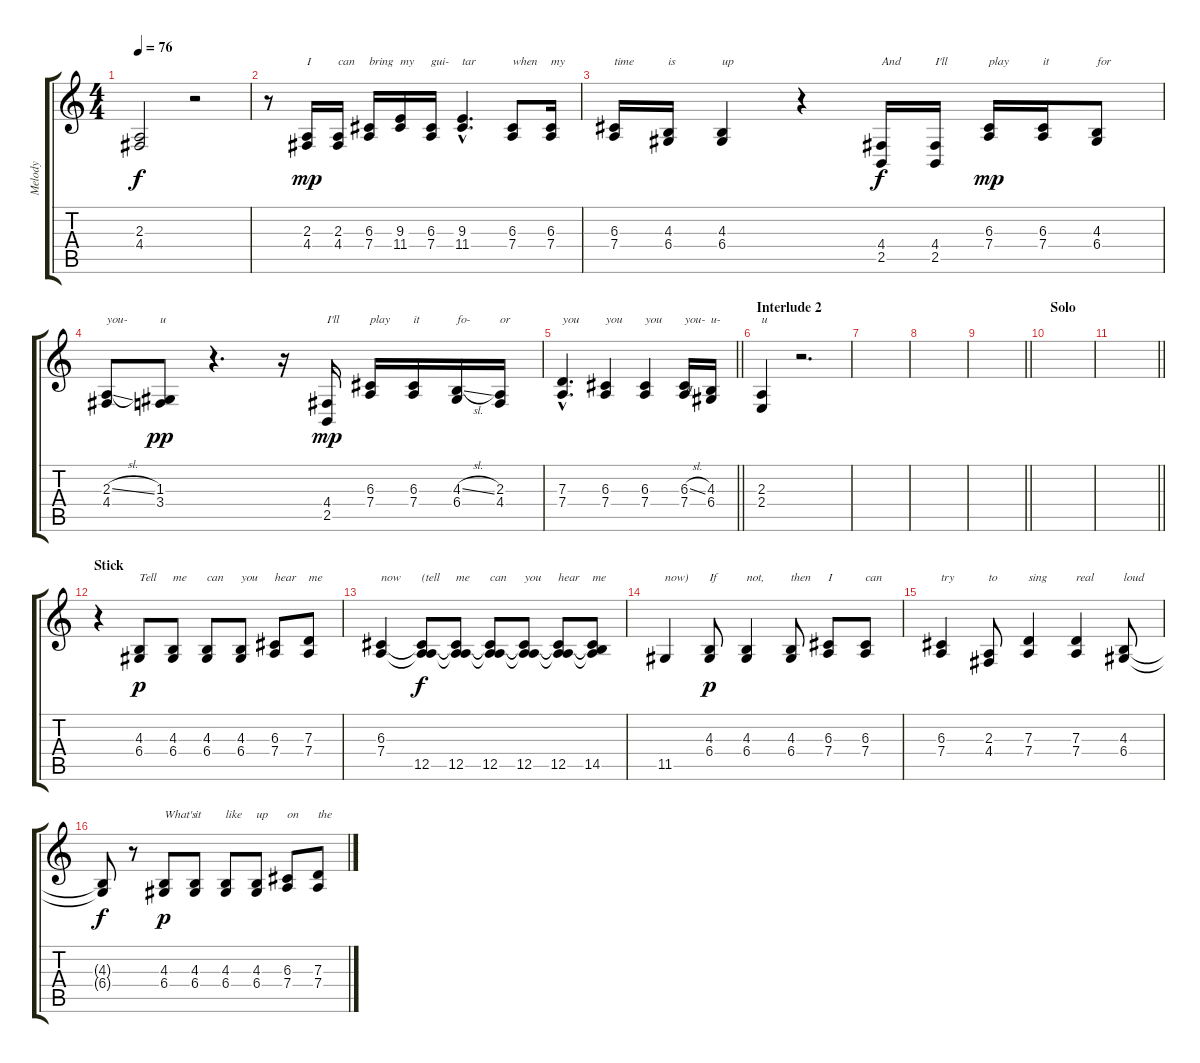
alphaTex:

\track ("Melody" "Melody") {instrument altosax}
\staff {score tabs}
\tuning (E4 B3 G3 D3 A2 E2) {hide}
\ts (4 4)
\tempo 76
\clef g2
\ks c
(2.3{t} 4.4{t}).2{dy f} r.2 |
r.8 (2.3 4.4).16{txt "I" dy mp} (2.3 4.4).16{txt "can"} (6.3 7.4).16{txt "bring"} (9.3 11.4).16{txt "my"} (6.3 7.4).16{txt "gui-"} (9.3{hac} 11.4{hac}).4{d txt "tar"} (6.3 7.4).8{txt "when"} (6.3 7.4).16{txt "my"} |
(6.3 7.4).16{txt "time"} (4.3 6.4).16{txt "is"} (4.3 6.4).4{txt "up"} r.4 (4.4 2.5).16{txt "And" dy f} (4.4 2.5).16{txt "I'll"} (6.3 7.4).16{txt "play" dy mp} (6.3 7.4).16{txt "it"} (4.3 6.4).8{txt "for"} |
(2.3{sl} 4.4).8{txt "you-"} (1.3 3.4).8{txt "u" dy pp} r.4{d} r.16 (4.4 2.5).16{txt "I'll" dy mp} (6.3 7.4).16{txt "play"} (6.3 7.4).16{txt "it"} (4.3{sl} 6.4).16{txt "fo-"} (2.3 4.4).16{txt "or"} |
\barLineRight lightlight
(7.3{hac} 7.4{hac}).4{d txt "you"} (6.3 7.4).4{txt "you"} (6.3 7.4).4{txt "you"} (6.3{sl} 7.4).16{txt "you-"} (4.3 6.4).16{txt "u-"} |
\section ("" "Interlude 2")
(2.3 2.4).4{txt "u"} r.2{d} |
|
|
\barLineRight lightlight
|
\section ("" "Solo")
|
\barLineRight lightlight
|
\section ("" "Stick")
r.4 (4.3 6.4).8{txt "Tell" dy p} (4.3 6.4).8{txt "me"} (4.3 6.4).8{txt "can"} (4.3 6.4).8{txt "you"} (6.3 7.4).8{txt "hear"} (7.3 7.4).8{txt "me"} |
(6.3 7.4).4{txt "now"} (6.3{t} 7.4{t} 12.5).8{txt "(tell" dy f} (6.3{t} 7.4{t} 12.5).8{txt "me"} (6.3{t} 7.4{t} 12.5).8{txt "can"} (6.3{t} 7.4{t} 12.5).8{txt "you"} (6.3{t} 7.4{t} 12.5).8{txt "hear"} (6.3{t} 7.4{t} 14.5).8{txt "me"} |
11.5.4{txt "now)"} (4.3 6.4).8{txt "If" dy p} (4.3 6.4).4{txt "not,"} (4.3 6.4).8{txt "then"} (6.3 7.4).8{txt "I"} (6.3 7.4).8{txt "can"} |
(6.3 7.4).4{txt "try"} (2.3 4.4).8{txt "to"} (7.3 7.4).4{txt "sing"} (7.3 7.4).4{txt "real"} (4.3 6.4).8{txt "loud"} |
(4.3{t} 6.4{t}).8{dy f} r.8 (4.3 6.4).8{txt "What's" dy p} (4.3 6.4).8{txt "it"} (4.3 6.4).8{txt "like"} (4.3 6.4).8{txt "up"} (6.3 7.4).8{txt "on"} (7.3 7.4).8{txt "the"}
